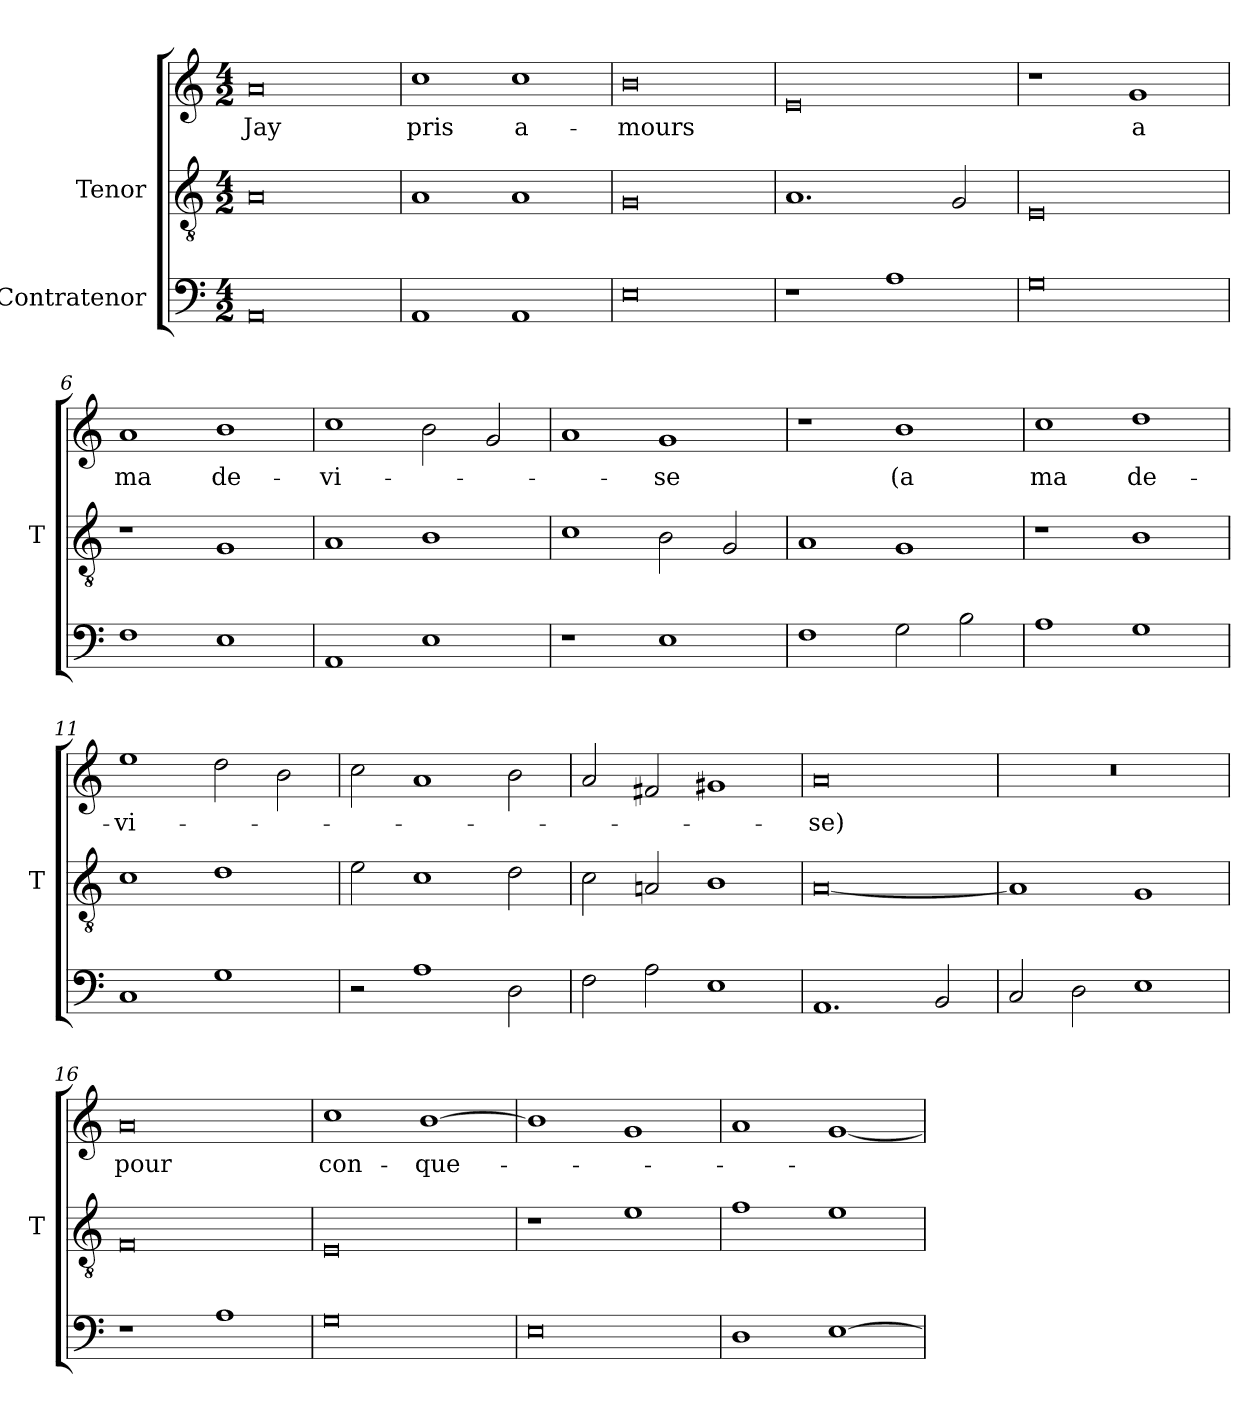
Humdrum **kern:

**kern	**kern	**kern	**text
*part3	*part2	*part1	*part1
*staff3	*staff2	*staff1	*staff1
*I"Contratenor	*I"Tenor	*	*
*	*I'T	*	*
*clefF4	*clefGv2	*clefG2	*
*M4/2	*M4/2	*M4/2	*
=1	=1	=1	=1
0AA	0A	0a	-Jay
=2	=2	=2	=2
1AA	1A	1cc	-pris
1AA	1A	1cc	a-
=3	=3	=3	=3
0E	0G	0b	-mours
=4	=4	=4	=4
1r	1.A	0e	.
1A	.	.	.
.	2G	.	.
=5	=5	=5	=5
0G	0E	1r	.
.	.	1g	-a
=6	=6	=6	=6
1F	1r	1a	-ma
1E	1G	1b	de-
=7	=7	=7	=7
1AA	1A	1cc	-vi-
1E	1B	2b	.
.	.	2g	.
=8	=8	=8	=8
1r	1c	1a	.
1E	2B	1g	-se
.	2G	.	.
=9	=9	=9	=9
1F	1A	1r	.
2G	1G	1b	-(a
2B	.	.	.
=10	=10	=10	=10
1A	1r	1cc	-ma
1G	1B	1dd	de-
=11	=11	=11	=11
1C	1c	1ee	-vi-
1G	1d	2dd	.
.	.	2b	.
=12	=12	=12	=12
2r	2e	2cc	.
1A	1c	1a	.
2D	2d	2b	.
=13	=13	=13	=13
2F	2c	2a	.
2A	2An	2f#X	.
1E	1B	1g#X	.
=14	=14	=14	=14
1.AA	[0A	0a	-se)
2BB	.	.	.
=15	=15	=15	=15
2C	1A]	0r	.
2D	.	.	.
1E	1G	.	.
=16	=16	=16	=16
1r	0F	0a	-pour
1A	.	.	.
=17	=17	=17	=17
0G	0E	1cc	con-
.	.	[1b	-que-
=18	=18	=18	=18
0E	1r	1b]	.
.	1e	1g	.
=19	=19	=19	=19
1D	1f	1a	.
[1E	1e	[1g	.
=	=	=	=
*-	*-	*-	*-
